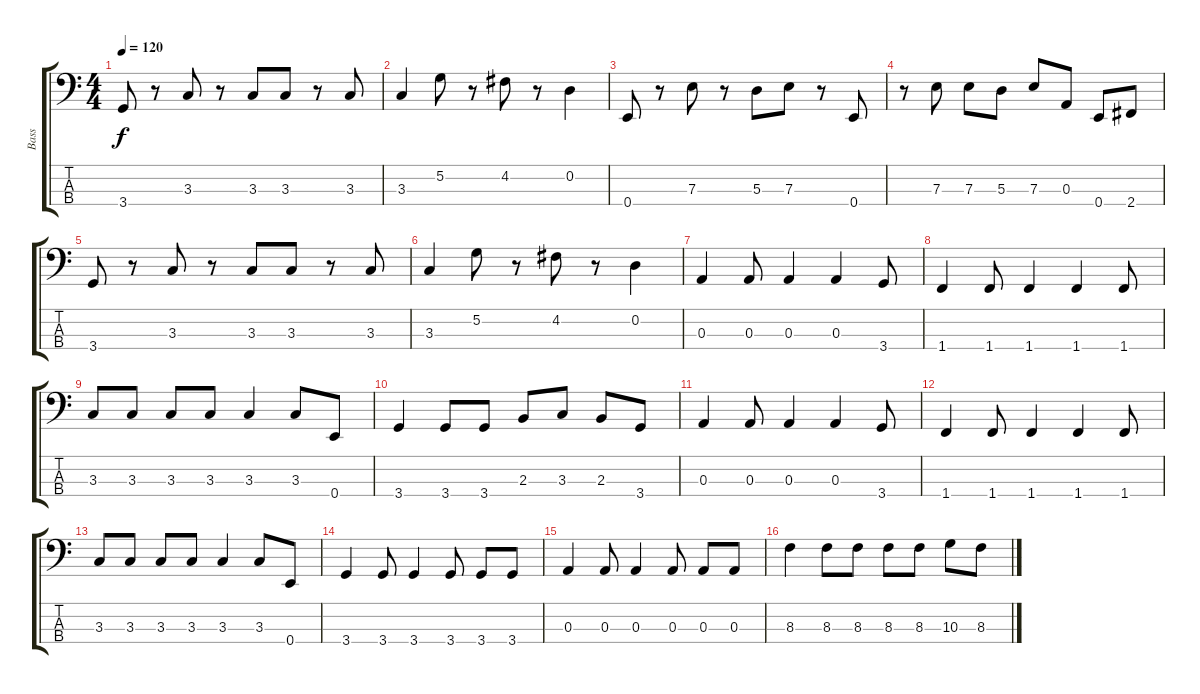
\track ("Bass" "Bass") {instrument electricbassfinger}
\staff {score tabs}
\tuning (G2 D2 A1 E1) {hide}
\ts (4 4)
\tempo 120
\clef f4
\ks c
3.4.8{dy f} r.8 3.3.8 r.8 3.3.8 3.3.8 r.8 3.3.8 |
3.3.4 5.2.8 r.8 4.2.8 r.8 0.2.4 |
0.4.8 r.8 7.3.8 r.8 5.3.8 7.3.8 r.8 0.4.8 |
r.8 7.3.8 7.3.8 5.3.8 7.3.8 0.3.8 0.4.8 2.4.8 |
3.4.8 r.8 3.3.8 r.8 3.3.8 3.3.8 r.8 3.3.8 |
3.3.4 5.2.8 r.8 4.2.8 r.8 0.2.4 |
0.3.4 0.3.8 0.3.4 0.3.4 3.4.8 |
1.4.4 1.4.8 1.4.4 1.4.4 1.4.8 |
3.3.8 3.3.8 3.3.8 3.3.8 3.3.4 3.3.8 0.4.8 |
3.4.4 3.4.8 3.4.8 2.3.8 3.3.8 2.3.8 3.4.8 |
0.3.4 0.3.8 0.3.4 0.3.4 3.4.8 |
1.4.4 1.4.8 1.4.4 1.4.4 1.4.8 |
3.3.8 3.3.8 3.3.8 3.3.8 3.3.4 3.3.8 0.4.8 |
3.4.4 3.4.8 3.4.4 3.4.8 3.4.8 3.4.8 |
0.3.4 0.3.8 0.3.4 0.3.8 0.3.8 0.3.8 |
8.3.4 8.3.8 8.3.8 8.3.8 8.3.8 10.3.8 8.3.8
